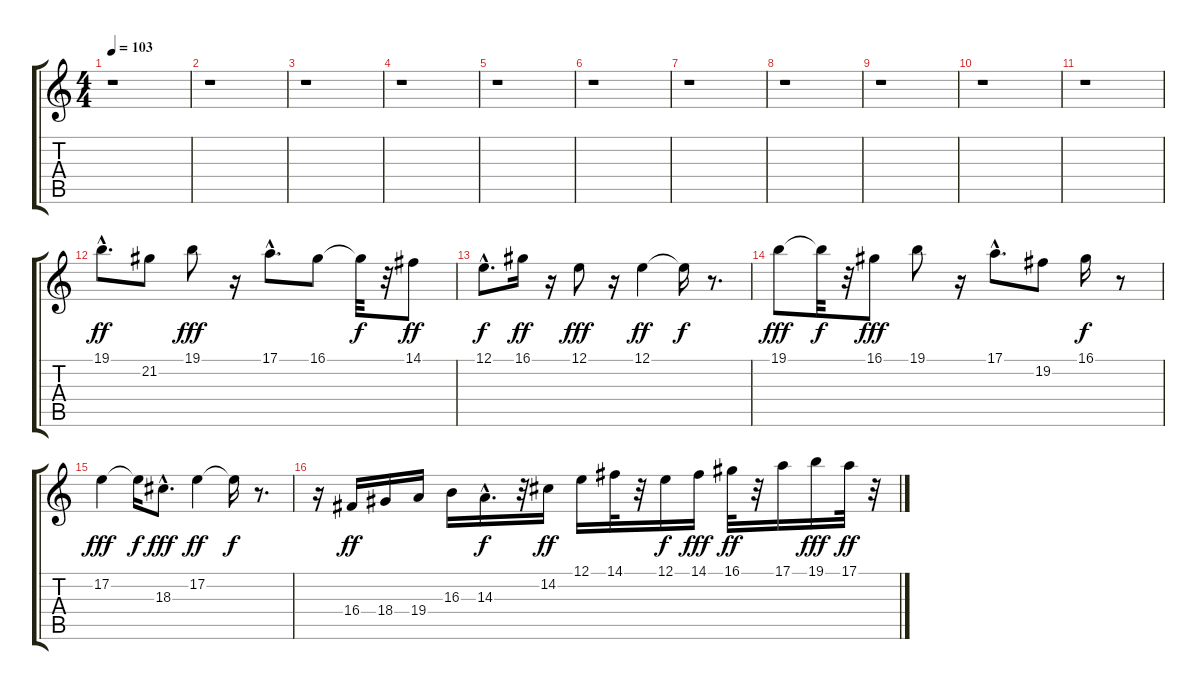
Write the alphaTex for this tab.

\track "" {instrument lead5charang}
\staff {score tabs}
\tuning (E4 B3 G3 D3 A2 E2) {hide}
\ts (4 4)
\tempo 103
\clef g2
\ks c
r.1{dy ff} |
r.1 |
r.1 |
r.1 |
r.1 |
r.1 |
r.1 |
r.1 |
r.1 |
r.1 |
r.1 |
19.1{hac}.8{d} 21.2.8 19.1.8{dy fff} r.16 17.1{hac}.8{d} 16.1.8 16.1{t}.32{dy f} r.32 14.1.8{dy ff} |
12.1{hac}.8{d dy f} 16.1.16{dy ff} r.16 12.1.8{dy fff} r.16 12.1.4{dy ff} 12.1{t}.16{dy f} r.8{d} |
19.1.8{dy fff} 19.1{t}.32{dy f} r.32 16.1.8{dy fff} 19.1.8 r.16 17.1{hac}.8{d} 19.2.8 16.1.16{dy f} r.8 |
17.2.4{dy fff} 17.2{t}.16{dy f} 18.3{hac}.8{d dy fff} 17.2.4{dy ff} 17.2{t}.16{dy f} r.8{d} |
r.16 16.4.16{dy ff} 18.4.16 19.4.16 16.3.16 14.3{hac}.16{d dy f} r.32 14.2.16{dy ff} 12.1.16 14.1.32 r.32 12.1.16{dy f} 14.1.16{dy fff} 16.1.32{dy ff} r.32 17.1.16 19.1.16{dy fff} 17.1.32{dy ff} r.32
